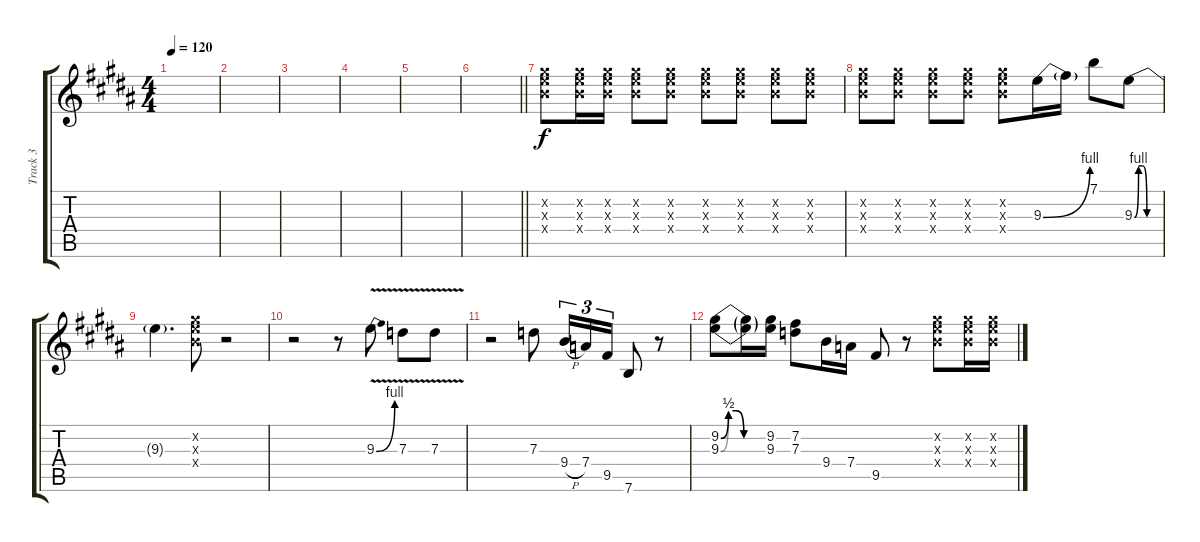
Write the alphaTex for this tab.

\track ("Track 3" "Track 3") {instrument electricguitarclean}
\staff {score tabs}
\tuning (E4 B3 G3 D3 A2 E2) {hide}
\ts (4 4)
\tempo 120
\clef g2
\ks b
|
|
|
|
|
\barLineRight lightlight
|
(9.2{x} 9.3{x} 9.4{x}).8{volume 5} (9.2{x} 9.3{x} 9.4{x}).16 (9.2{x} 9.3{x} 9.4{x}).16 (9.2{x} 9.3{x} 9.4{x}).8 (9.2{x} 9.3{x} 9.4{x}).8 (9.2{x} 9.3{x} 9.4{x}).8 (9.2{x} 9.3{x} 9.4{x}).8 (9.2{x} 9.3{x} 9.4{x}).8 (9.2{x} 9.3{x} 9.4{x}).8 |
(9.2{x} 9.3{x} 9.4{x}).8 (9.2{x} 9.3{x} 9.4{x}).8 (9.2{x} 9.3{x} 9.4{x}).8 (9.2{x} 9.3{x} 9.4{x}).8 (9.2{x} 9.3{x} 9.4{x}).8 9.3{be (bend 0 0 60 4)}.16 9.3{t}.16 7.1.8 9.3{be (custom 0 0 10 4 20 4 30 0 60 0)}.8 |
9.3{t}.4{d} (9.2{x} 9.3{x} 9.4{x}).8 r.2 |
r.2 r.8 9.3{be (bend 0 0 60 4) v}.8 7.3{v}.8 7.3{v}.8 |
r.2 7.3.8 9.4{h}.16{tu (3 2)} 7.4.16{tu (3 2)} 9.5.16{tu (3 2)} 7.6.8 r.8 |
(9.2{be (custom 0 0 10 2 20 2 30 0 60 0)} 9.3{be (custom 0 0 10 2 20 2 30 0 60 0)}).8 (9.2{t} 9.3{t}).16 (9.2 9.3).16 (7.2 7.3).8 9.4.16 7.4.16 9.5.8 r.8 (9.2{x} 9.3{x} 9.4{x}).8 (9.2{x} 9.3{x} 9.4{x}).16 (9.2{x} 9.3{x} 9.4{x}).16
